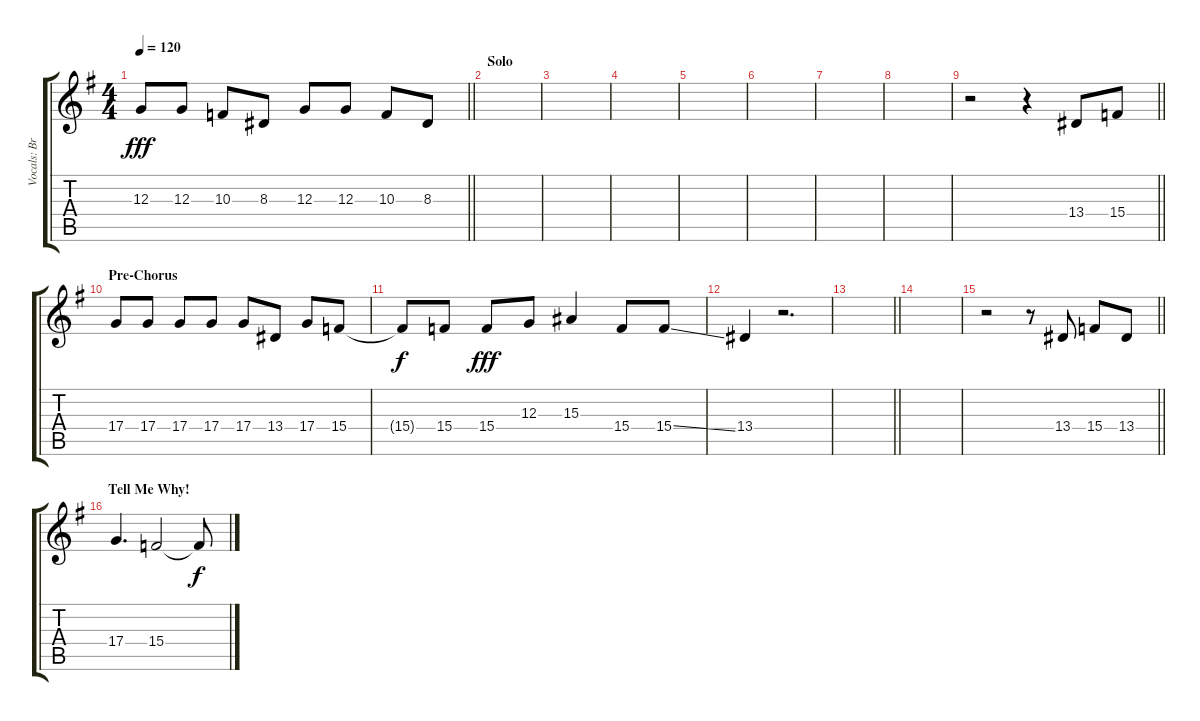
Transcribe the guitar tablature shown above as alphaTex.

\track ("Vocals: Bret Michaels" "Vocals: Br") {instrument lead6voice}
\staff {score tabs}
\tuning (E4 B3 G3 D3 A2 E2) {hide}
\ts (4 4)
\tempo 120
\clef g2
\barLineRight lightlight
\ks g
12.3.8{dy fff} 12.3.8 10.3.8 8.3.8 12.3.8 12.3.8 10.3.8 8.3.8 |
\section ("" "Solo")
|
|
|
|
|
|
|
\barLineRight lightlight
r.2 r.4 13.4.8 15.4.8 |
\section ("" "Pre-Chorus")
17.4.8 17.4.8 17.4.8 17.4.8 17.4.8 13.4.8 17.4.8 15.4.8 |
15.4{t}.8{dy f} 15.4.8 15.4.8{dy fff} 12.3.8 15.3.4 15.4.8 15.4{ss}.8 |
13.4.4 r.2{d} |
\barLineRight lightlight
|
|
\barLineRight lightlight
r.2 r.8 13.4.8 15.4.8 13.4.8 |
\section ("" "Tell Me Why!")
17.4.4{d} 15.4.2 15.4{t}.8{dy f}
